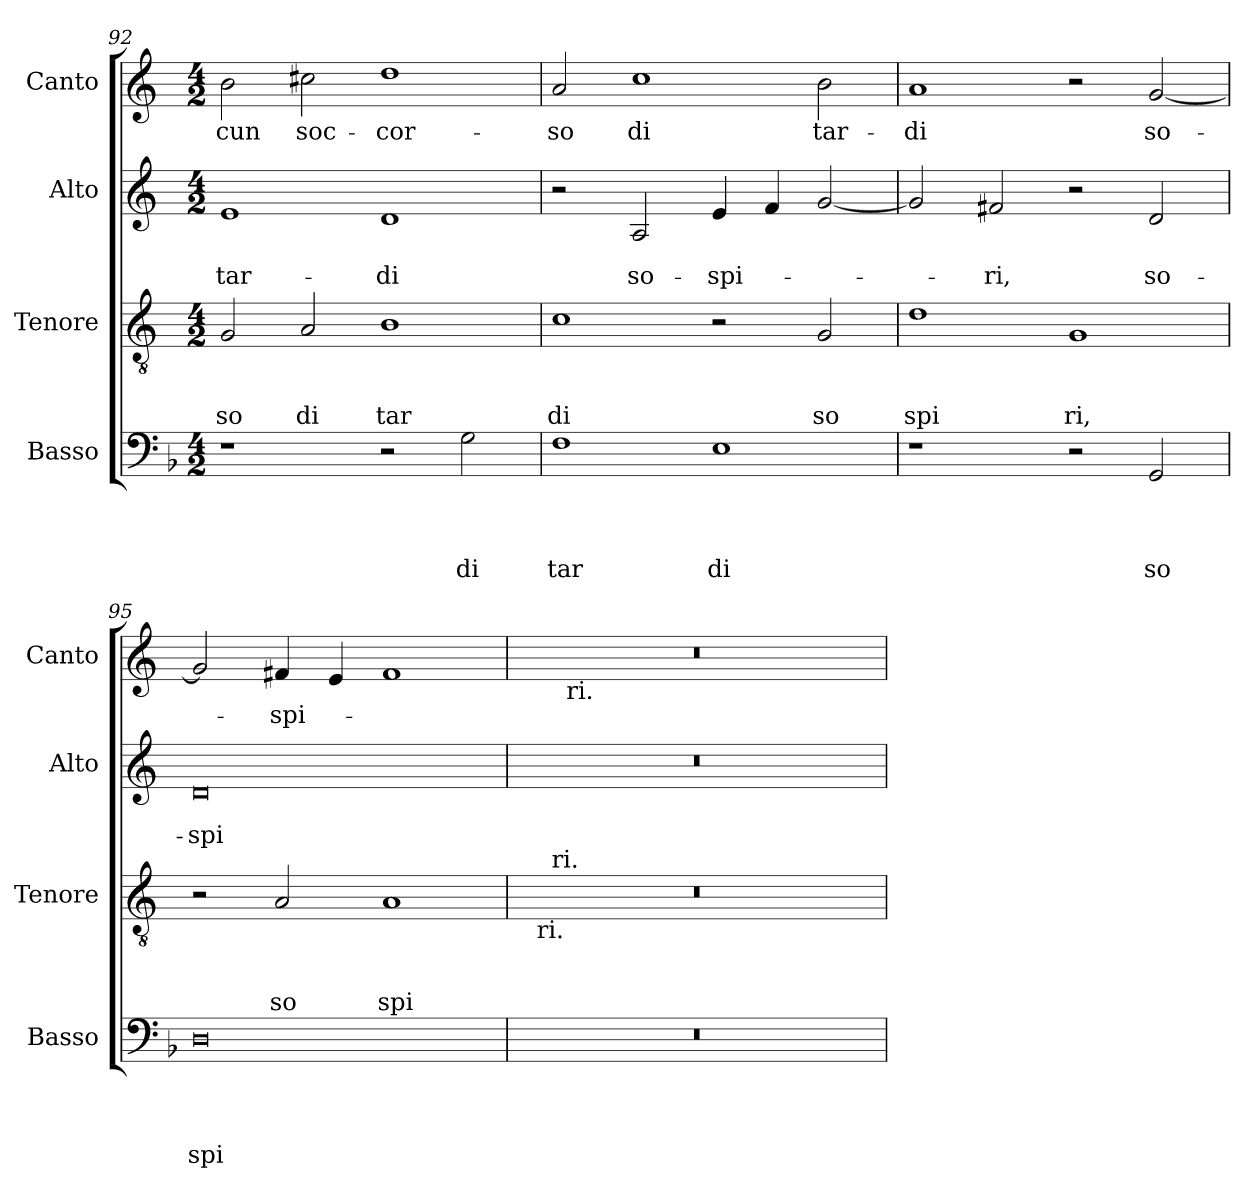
**kern	**text	**text	**text	**text	**kern	**text	**text	**text	**kern	**text	**text	**kern	**text
*part4	*part4	*part4	*part4	*part4	*part3	*part3	*part3	*part3	*part2	*part2	*part2	*part1	*part1
*staff4	*staff4	*staff4	*staff4	*staff4	*staff3	*staff3	*staff3	*staff3	*staff2	*staff2	*staff2	*staff1	*staff1
*I"Basso	*	*	*	*	*I"Tenore	*	*	*	*I"Alto	*	*	*I"Canto	*
*I'Basso	*	*	*	*	*I'Tenore	*	*	*	*I'Alto	*	*	*I'Canto	*
*clefF4	*	*	*	*	*clefGv2	*	*	*	*clefG2	*	*	*clefG2	*
*	*	*	*	*	*ITrd-3c-5	*	*	*	*ITrd-3c-5	*	*	*ITrd-3c-5	*
*k[b-]	*	*	*	*	*k[b-]	*	*	*	*k[b-]	*	*	*k[b-]	*
*F:	*	*	*	*	*F:	*	*	*	*F:	*	*	*F:	*
*M4/2	*	*	*	*	*M4/2	*	*	*	*M4/2	*	*	*M4/2	*
=92	=92	=92	=92	=92	=92	=92	=92	=92	=92	=92	=92	=92	=92
!	!	!	!	!	!	!	!	!LO:LY:b	!	!	!LO:LY:b	!	!LO:LY:b
1r	.	.	.	.	2c/	.	.	so	1a	.	tar-	2ee\	-cun
!	!	!	!	!	!	!	!	!LO:LY:b	!	!	!	!	!LO:LY:b
.	.	.	.	.	2d/	.	.	di	.	.	.	2ff#X\	soc-
!	!	!	!	!	!	!	!	!LO:LY:b	!	!	!LO:LY:b	!	!LO:LY:b
2r	.	.	.	.	1e	.	.	tar	1g	.	-di	1gg	-cor-
!	!	!	!	!LO:LY:b	!	!	!	!	!	!	!	!	!
2G\	.	.	.	di	.	.	.	.	.	.	.	.	.
=93	=93	=93	=93	=93	=93	=93	=93	=93	=93	=93	=93	=93	=93
!	!	!	!	!LO:LY:b	!	!	!	!LO:LY:b	!	!	!	!	!LO:LY:b
1F	.	.	.	tar	1f	.	.	di	2r	.	.	2dd/	-so
!	!	!	!	!	!	!	!	!	!	!	!LO:LY:b	!	!LO:LY:b
.	.	.	.	.	.	.	.	.	2d/	.	so-	1ff	di
!	!	!	!	!LO:LY:b	!	!	!	!	!	!	!LO:LY:b	!	!
1E	.	.	.	di	2r	.	.	.	4a/	.	-spi-	.	.
.	.	.	.	.	.	.	.	.	4b-/	.	.	.	.
!	!	!	!	!	!	!	!	!LO:LY:b	!	!	!	!	!LO:LY:b
.	.	.	.	.	2c/	.	.	so	[<2cc/	.	.	2ee\	tar-
=94	=94	=94	=94	=94	=94	=94	=94	=94	=94	=94	=94	=94	=94
!	!	!	!	!	!	!	!	!LO:LY:b	!	!	!	!	!LO:LY:b
1r	.	.	.	.	1g	.	.	spi	2cc/]	.	.	1dd	-di
!	!	!	!	!	!	!	!	!	!	!	!LO:LY:b	!	!
.	.	.	.	.	.	.	.	.	2bn/	.	-ri,	.	.
!	!	!	!	!	!	!	!	!LO:LY:b	!	!	!	!	!
2r	.	.	.	.	1c	.	.	ri,	2r	.	.	2r	.
!	!	!	!	!LO:LY:b	!	!	!	!	!	!	!LO:LY:b	!	!LO:LY:b
2GG/	.	.	.	so	.	.	.	.	2g/	.	so-	[<2cc/	so-
=95	=95	=95	=95	=95	=95	=95	=95	=95	=95	=95	=95	=95	=95
!	!	!	!	!LO:LY:b	!	!	!	!	!	!	!LO:LY:b	!	!
0D	.	.	.	spi	2r	.	.	.	0g	.	-spi-	2cc/]	.
!	!	!	!	!	!	!	!	!LO:LY:b	!	!	!	!	!LO:LY:b
.	.	.	.	.	2d/	.	.	so	.	.	.	4bn/	-spi-
.	.	.	.	.	.	.	.	.	.	.	.	4a/	.
!	!	!	!	!	!	!	!	!LO:LY:b	!	!	!	!	!
.	.	.	.	.	1d	.	.	spi	.	.	.	1b	.
=96	=96	=96	=96	=96	=96	=96	=96	=96	=96	=96	=96	=96	=96
*	*	*	*	*	*^	*	*	*	*	*	*	*^	*
*	*	*	*	*	*	*^	*	*	*	*	*	*	*	*	*
0r	.	.	.	.	0r	16ryy	16.ryy	.	.	.	0r	.	.	0r	8ryy	.
!	!	!	!	!	!	!LO:TX:b:t=ri.	!	!	!	!	!	!	!	!	!	!
.	.	.	.	.	.	1ryy	.	.	.	.	.	.	.	.	.	.
!	!	!	!	!	!	!	!LO:TX:a:t=ri.	!	!	!	!	!	!	!	!	!
.	.	.	.	.	.	.	1ryy	.	.	.	.	.	.	.	.	.
!	!	!	!	!	!	!	!	!	!	!	!	!	!	!	!LO:TX:b:t=ri.	!
.	.	.	.	.	.	.	.	.	.	.	.	.	.	.	1...ryy	.
.	.	.	.	.	.	2...ryy	.	.	.	.	.	.	.	.	.	.
.	.	.	.	.	.	.	2ryy	.	.	.	.	.	.	.	.	.
.	.	.	.	.	.	.	4ryy	.	.	.	.	.	.	.	.	.
.	.	.	.	.	.	.	8ryy	.	.	.	.	.	.	.	.	.
.	.	.	.	.	.	.	32ryy	.	.	.	.	.	.	.	.	.
*	*	*	*	*	*v	*v	*v	*	*	*	*	*	*	*v	*v	*
=	=	=	=	=	=	=	=	=	=	=	=	=	=
*-	*-	*-	*-	*-	*-	*-	*-	*-	*-	*-	*-	*-	*-
